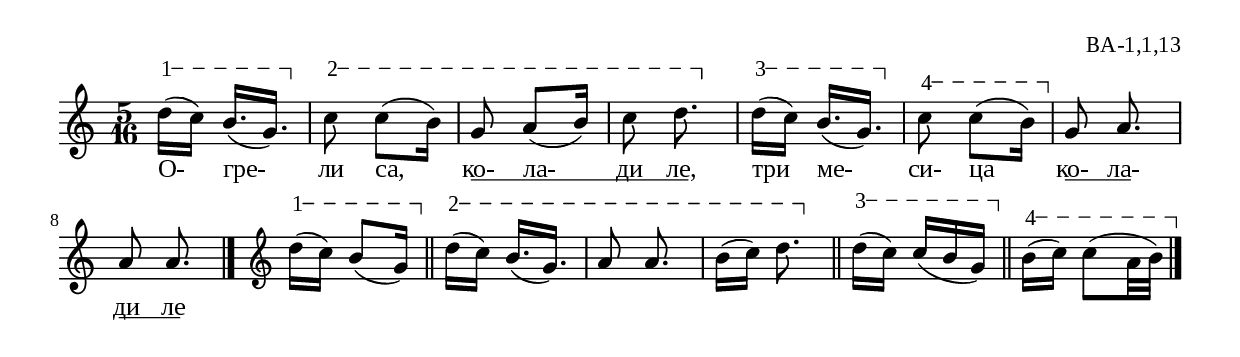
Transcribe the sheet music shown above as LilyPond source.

%{
ba_001_1_13
%}

\include "td-preamble.ly"

\score {
\relative c'' {
%\tempo 8 = 152
\time 5/16
\varA
d16\startTextSpan[( c]) b16.[( g\stopTextSpan]) | 
\varB
c8\startTextSpan c[( b16]) | g8 a[( b16]) | c8 d8.\stopTextSpan\noBeam | 
\varC
d16\startTextSpan[( c]) b16.[( g\stopTextSpan]) | 
\varD
c8\startTextSpan c[( b16\stopTextSpan]) | 
g8 a8.\noBeam a8 a8.\noBeam
 \bar "|." 
\endmmm
\varA
d16\startTextSpan[( c]) b8[( g16\stopTextSpan]) \bar "||"
\varB
d'16\startTextSpan[( c]) b16.[( g]) | a8 a8.\noBeam | b16[( c]) d8.\stopTextSpan\noBeam  \bar "||"
\varC
d16\startTextSpan[( c]) c16[( b g\stopTextSpan])  \bar "||"
\varD
b16\startTextSpan[( c]) c8[( a32 b\stopTextSpan]) 
 \bar "|."  
}
\addlyrics { О- гре- ли са, 
ко- \startTextSpan ла- ди ле, \stopTextSpan три ме- си- ца 
ко- \startTextSpan ла- \stopTextSpan ди \startTextSpan ле \stopTextSpan }
%
\layout {
  indent = #0
  line-width = 190\mm
  ragged-right=##f
\context {
      \Lyrics
      \consists "Text_spanner_engraver"
      \override TextSpanner #'direction = #DOWN
      \override TextSpanner #'style = #'line    
      \override TextSpanner #'outside-staff-priority = ##f
      \override TextSpanner #'padding = #0.2 % sets the distance of the line from the lyrics
      \override TextSpanner #'bound-details =
      #`((left . ((Y . 0)
                  (padding . 0)
                  (attach-dir . ,LEFT)))
         (left-broken . ((end-on-note . #t)))
         (right . ((Y . 0)
                   (padding . 0)
                   (attach-dir . ,RIGHT))))
    }

}
%
\midi { 
	\context {
		\Score tempoWholesPerMinute = #(ly:make-moment 152 8)
		}
	}
}
%
\header{
  opus = "ВА-1,1,13"
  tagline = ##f
}


